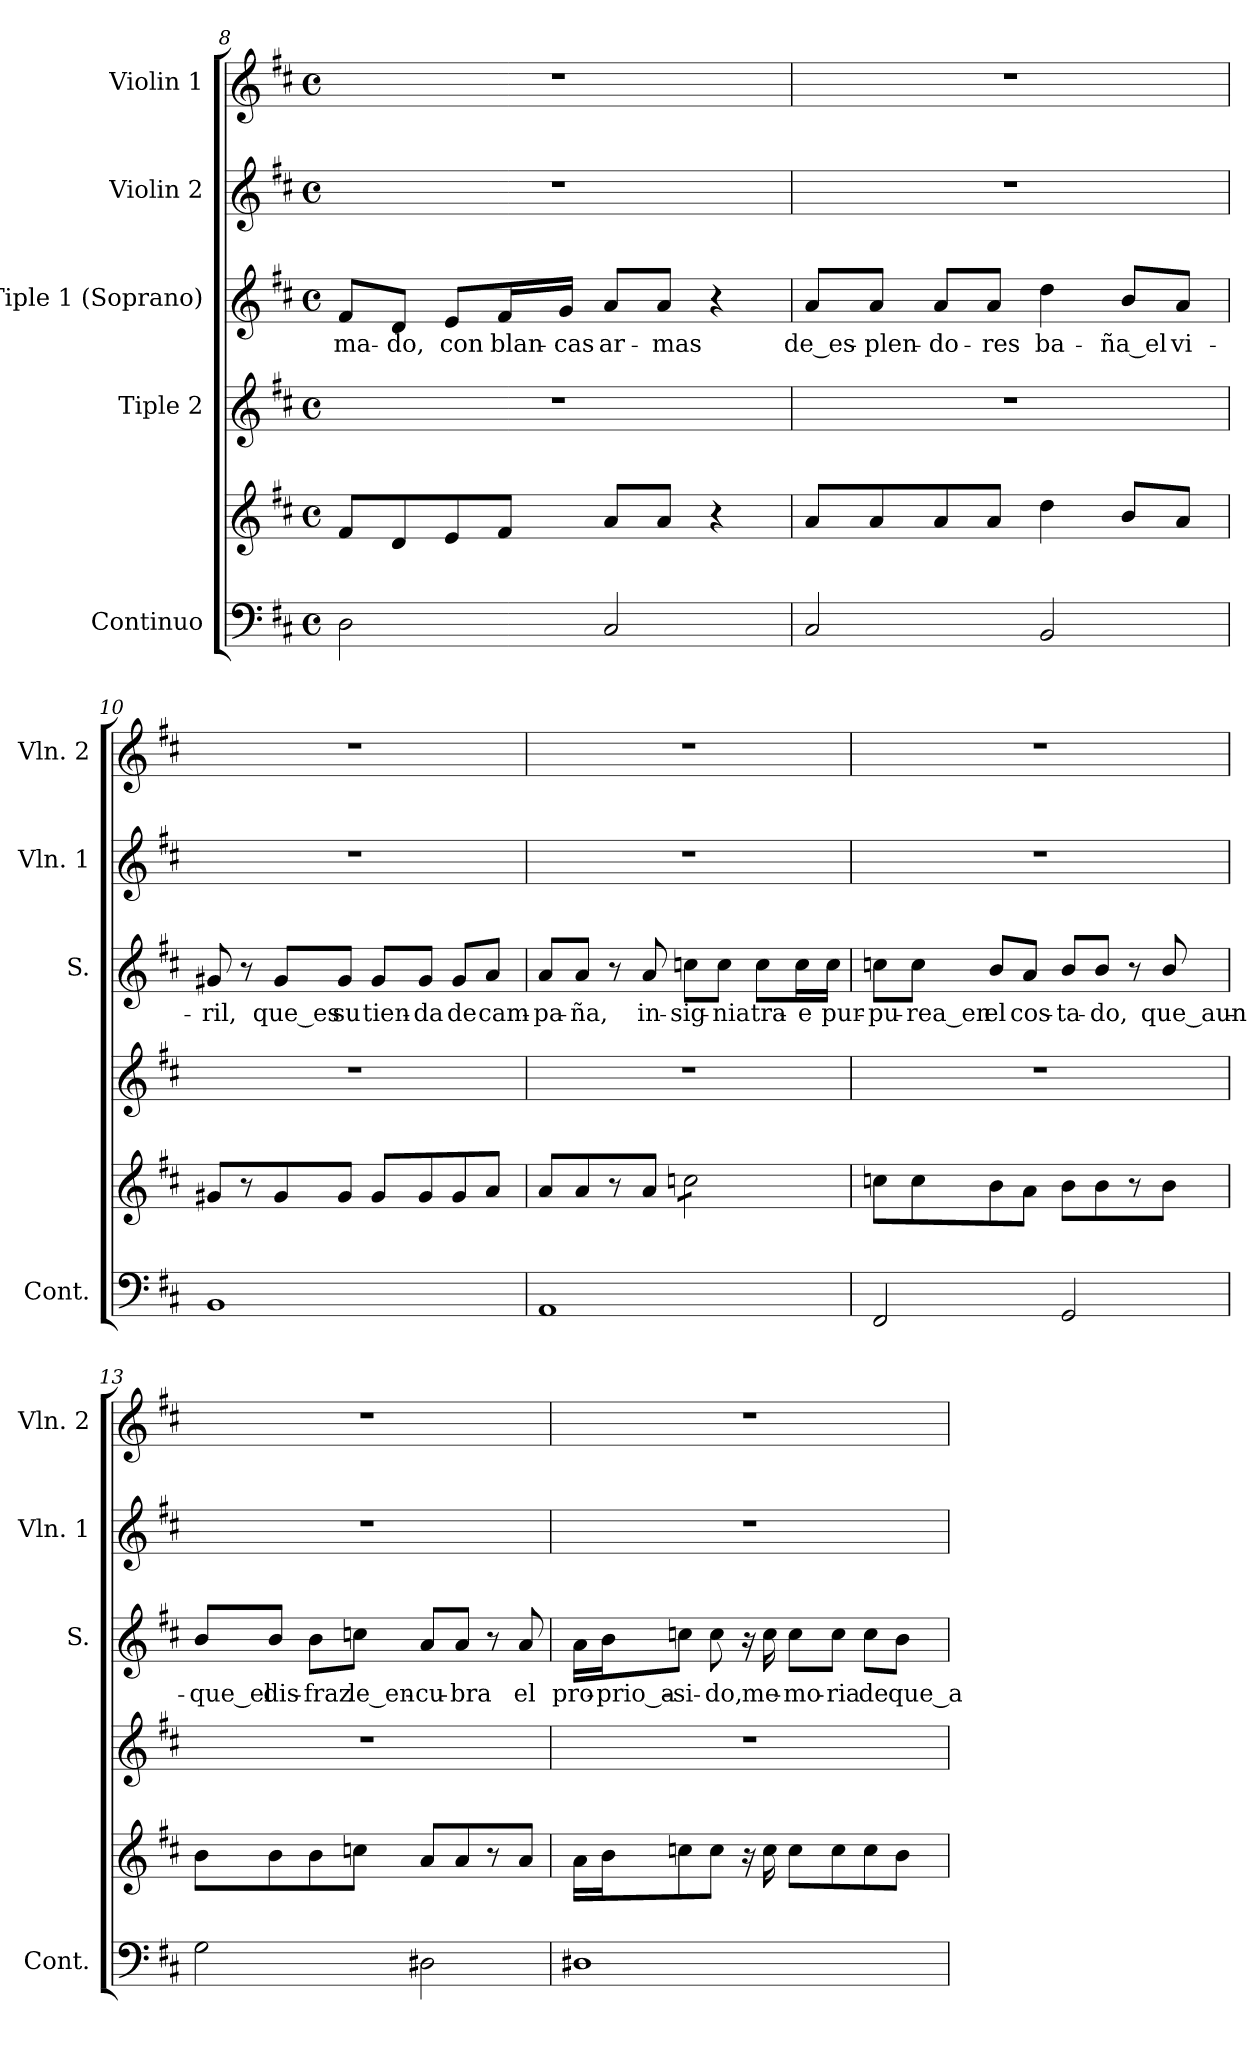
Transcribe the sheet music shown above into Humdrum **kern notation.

**kern	**kern	**kern	**kern	**text	**kern	**kern
*part5	*part5	*part4	*part3	*part3	*part2	*part1
*staff6	*staff5	*staff4	*staff3	*staff3	*staff2	*staff1
*I"Continuo	*	*I"Tiple 2	*I"Tiple 1 (Soprano)	*	*I"Violin 2	*I"Violin 1
*I'Cont.	*	*	*I'S.	*	*I'Vln. 1	*I'Vln. 2
*clefF4	*clefG2	*clefG2	*clefG2	*	*clefG2	*clefG2
*k[f#c#]	*k[f#c#]	*k[f#c#]	*k[f#c#]	*	*k[f#c#]	*k[f#c#]
*D:	*D:	*D:	*D:	*	*D:	*D:
*M4/4	*M4/4	*M4/4	*M4/4	*	*M4/4	*M4/4
*met(c)	*met(c)	*met(c)	*met(c)	*	*met(c)	*met(c)
=8	=8	=8	=8	=8	=8	=8
!	!	!	!	!LO:LY:b:color=#000000	!	!
2Di\	8f#i/L	1r	8f#i/L	-ma-	1r	1r
!	!	!	!	!LO:LY:b:color=#000000	!	!
.	8di/	.	8di/J	-do,	.	.
!	!	!	!	!LO:LY:b:color=#000000	!	!
.	8ei/	.	8ei/L	con	.	.
!	!	!	!	!LO:LY:b:color=#000000	!	!
.	8f#i/J	.	16f#i/L	blan-	.	.
!	!	!	!	!LO:LY:b:color=#000000	!	!
.	.	.	16gi/JJ	-cas	.	.
!	!	!	!	!LO:LY:b:color=#000000	!	!
2C#i/	8ai/L	.	8ai/L	ar-	.	.
!	!	!	!	!LO:LY:b:color=#000000	!	!
.	8ai/J	.	8ai/J	-mas	.	.
.	4r	.	4r	.	.	.
!!LO:PB:g=z
=9	=9	=9	=9	=9	=9	=9
!	!	!	!	!LO:LY:b:color=#000000	!	!
2C#i/	8ai/L	1r	8ai/L	de_es-	1r	1r
!	!	!	!	!LO:LY:b:color=#000000	!	!
.	8ai/	.	8ai/J	-plen-	.	.
!	!	!	!	!LO:LY:b:color=#000000	!	!
.	8ai/	.	8ai/L	-do-	.	.
!	!	!	!	!LO:LY:b:color=#000000	!	!
.	8ai/J	.	8ai/J	-res	.	.
!	!	!	!	!LO:LY:b:color=#000000	!	!
2BBi/	4ddi\	.	4ddi\	ba-	.	.
!	!	!	!	!LO:LY:b:color=#000000	!	!
.	8bi/L	.	8bi/L	-ña_el	.	.
!	!	!	!	!LO:LY:b:color=#000000	!	!
.	8ai/J	.	8ai/J	vi-	.	.
=10	=10	=10	=10	=10	=10	=10
!	!	!	!	!LO:LY:b:color=#000000	!	!
1BBi	8g#Xi/L	1r	8g#Xi/	-ril,	1r	1r
.	8r	.	8r	.	.	.
!	!	!	!	!LO:LY:b:color=#000000	!	!
.	8g#i/	.	8g#i/L	que_es	.	.
!	!	!	!	!LO:LY:b:color=#000000	!	!
.	8g#i/J	.	8g#i/J	su	.	.
!	!	!	!	!LO:LY:b:color=#000000	!	!
.	8g#i/L	.	8g#i/L	tien-	.	.
!	!	!	!	!LO:LY:b:color=#000000	!	!
.	8g#i/	.	8g#i/J	-da	.	.
!	!	!	!	!LO:LY:b:color=#000000	!	!
.	8g#i/	.	8g#i/L	de	.	.
!	!	!	!	!LO:LY:b:color=#000000	!	!
.	8ai/J	.	8ai/J	cam-	.	.
=11	=11	=11	=11	=11	=11	=11
!	!	!	!	!LO:LY:b:color=#000000	!	!
1AAi	8ai/L	1r	8ai/L	-pa-	1r	1r
!	!	!	!	!LO:LY:b:color=#000000	!	!
.	8ai/	.	8ai/J	-ña,	.	.
.	8r	.	8r	.	.	.
!	!	!	!	!LO:LY:b:color=#000000	!	!
.	8ai/J	.	8ai/	in-	.	.
!	!	!	!	!LO:LY:b:color=#000000	!	!
*	*tremolo	*	*	*	*	*
.	8ccni\L	.	8ccni\L	-sig-	.	.
!	!	!	!	!LO:LY:b:color=#000000	!	!
.	8ccni\	.	8cci\J	-nia	.	.
!	!	!	!	!LO:LY:b:color=#000000	!	!
.	8ccni\	.	8cci\L	tra-	.	.
!	!	!	!	!LO:LY:b:color=#000000	!	!
.	8ccni\J	.	16cci\L	-e	.	.
*	*Xtremolo	*	*	*	*	*
!	!	!	!	!LO:LY:b:color=#000000	!	!
.	.	.	16cci\JJ	pur-	.	.
=12	=12	=12	=12	=12	=12	=12
!	!	!	!	!LO:LY:b:color=#000000	!	!
2FF#i/	8ccni\L	1r	8ccni\L	-pu-	1r	1r
!	!	!	!	!LO:LY:b:color=#000000	!	!
.	8cci\	.	8cci\J	-rea_en	.	.
!	!	!	!	!LO:LY:b:color=#000000	!	!
.	8bi\	.	8bi/L	el	.	.
!	!	!	!	!LO:LY:b:color=#000000	!	!
.	8ai\J	.	8ai/J	cos-	.	.
!	!	!	!	!LO:LY:b:color=#000000	!	!
2GGi/	8bi\L	.	8bi/L	-ta-	.	.
!	!	!	!	!LO:LY:b:color=#000000	!	!
.	8bi\	.	8bi/J	-do,	.	.
.	8r	.	8r	.	.	.
!	!	!	!	!LO:LY:b:color=#000000	!	!
.	8bi\J	.	8bi/	que_aun-	.	.
!!LO:LB:g=z
=13	=13	=13	=13	=13	=13	=13
!	!	!	!	!LO:LY:b:color=#000000	!	!
2Gi\	8bi\L	1r	8bi/L	-que_el	1r	1r
!	!	!	!	!LO:LY:b:color=#000000	!	!
.	8bi\	.	8bi/J	dis-	.	.
!	!	!	!	!LO:LY:b:color=#000000	!	!
.	8bi\	.	8bi\L	-fraz	.	.
!	!	!	!	!LO:LY:b:color=#000000	!	!
.	8ccni\J	.	8ccni\J	le_en-	.	.
!	!	!	!	!LO:LY:b:color=#000000	!	!
2D#Xi\	8ai/L	.	8ai/L	-cu-	.	.
!	!	!	!	!LO:LY:b:color=#000000	!	!
.	8ai/	.	8ai/J	-bra	.	.
.	8r	.	8r	.	.	.
!	!	!	!	!LO:LY:b:color=#000000	!	!
.	8ai/J	.	8ai/	el	.	.
=14	=14	=14	=14	=14	=14	=14
!	!	!	!	!LO:LY:b:color=#000000	!	!
1D#Xi	16ai\LL	1r	16ai\LL	pro-	1r	1r
!	!	!	!	!LO:LY:b:color=#000000	!	!
.	16bi\J	.	16bi\J	-prio_a-	.	.
!	!	!	!	!LO:LY:b:color=#000000	!	!
.	8ccni\	.	8ccni\J	-si-	.	.
!	!	!	!	!LO:LY:b:color=#000000	!	!
.	8cci\J	.	8cci\	-do,	.	.
.	16r	.	16r	.	.	.
!	!	!	!	!LO:LY:b:color=#000000	!	!
.	16cci\	.	16cci\	me-	.	.
!	!	!	!	!LO:LY:b:color=#000000	!	!
.	8cci\L	.	8cci\L	-mo-	.	.
!	!	!	!	!LO:LY:b:color=#000000	!	!
.	8cci\	.	8cci\J	-ria	.	.
!	!	!	!	!LO:LY:b:color=#000000	!	!
.	8cci\	.	8cci\L	de	.	.
!	!	!	!	!LO:LY:b:color=#000000	!	!
.	8bi\J	.	8bi\J	que_a-	.	.
=	=	=	=	=	=	=
*-	*-	*-	*-	*-	*-	*-
